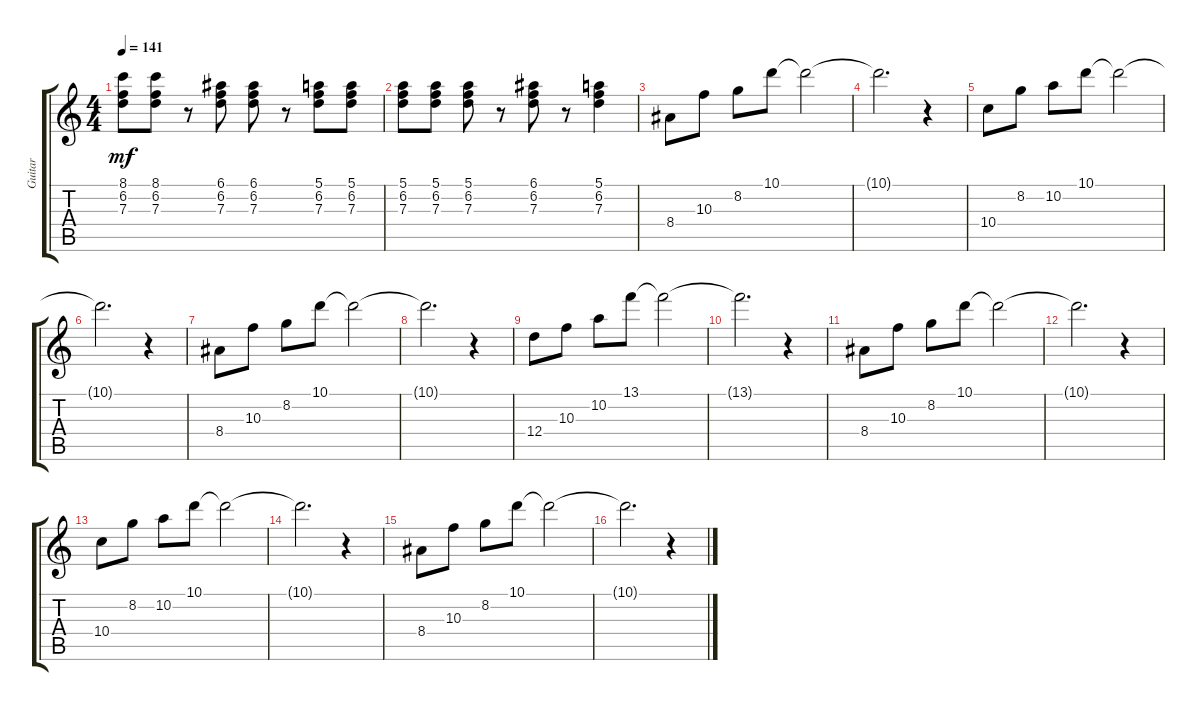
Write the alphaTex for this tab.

\track ("Guitar" "Guitar") {instrument electricguitarclean}
\staff {score tabs}
\tuning (E4 B3 G3 D3 A2 E2) {hide}
\ts (4 4)
\tempo 141
\clef g2
\ks c
(8.1 6.2 7.3).8{dy mf} (8.1 6.2 7.3).8 r.8 (6.1 6.2 7.3).8 (6.1 6.2 7.3).8 r.8 (5.1 6.2 7.3).8 (5.1 6.2 7.3).8 |
(5.1 6.2 7.3).8 (5.1 6.2 7.3).8 (5.1 6.2 7.3).8 r.8 (6.1 6.2 7.3).8 r.8 (5.1 6.2 7.3).4 |
8.4.8 10.3.8 8.2.8 10.1.8 10.1{t}.2 |
10.1{t}.2{d} r.4 |
10.4.8 8.2.8 10.2.8 10.1.8 10.1{t}.2 |
10.1{t}.2{d} r.4 |
8.4.8 10.3.8 8.2.8 10.1.8 10.1{t}.2 |
10.1{t}.2{d} r.4 |
12.4.8 10.3.8 10.2.8 13.1.8 13.1{t}.2 |
13.1{t}.2{d} r.4 |
8.4.8 10.3.8 8.2.8 10.1.8 10.1{t}.2 |
10.1{t}.2{d} r.4 |
10.4.8 8.2.8 10.2.8 10.1.8 10.1{t}.2 |
10.1{t}.2{d} r.4 |
8.4.8 10.3.8 8.2.8 10.1.8 10.1{t}.2 |
10.1{t}.2{d} r.4
